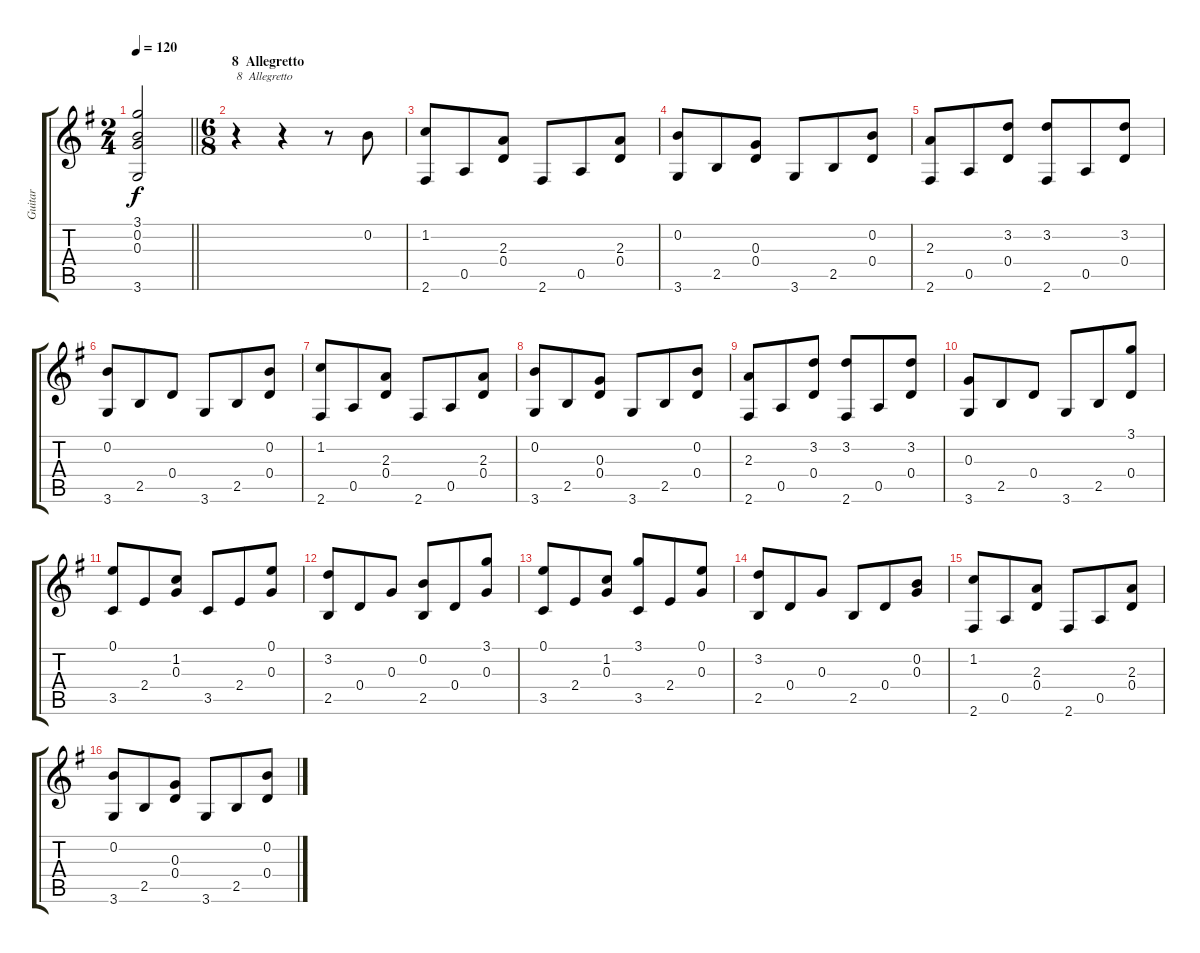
\track ("Guitar" "Guitar") {instrument acousticguitarnylon}
\staff {score tabs}
\tuning (E4 B3 G3 D3 A2 E2) {hide}
\ts (2 4)
\tempo 120
\clef g2
\barLineRight lightlight
\ks g
(3.1 0.2 0.3 3.6).2{dy f} |
\ts (6 8)
\section ("" "8  Allegretto")
r.4{txt "8  Allegretto"} r.4 r.8 0.2.8 |
(1.2 2.6).8 0.5.8 (2.3 0.4).8 2.6.8 0.5.8 (2.3 0.4).8 |
(0.2 3.6).8 2.5.8 (0.3 0.4).8 3.6.8 2.5.8 (0.2 0.4).8 |
(2.3 2.6).8 0.5.8 (3.2 0.4).8 (3.2 2.6).8 0.5.8 (3.2 0.4).8 |
(0.2 3.6).8 2.5.8 0.4.8 3.6.8 2.5.8 (0.2 0.4).8 |
(1.2 2.6).8 0.5.8 (2.3 0.4).8 2.6.8 0.5.8 (2.3 0.4).8 |
(0.2 3.6).8 2.5.8 (0.3 0.4).8 3.6.8 2.5.8 (0.2 0.4).8 |
(2.3 2.6).8 0.5.8 (3.2 0.4).8 (3.2 2.6).8 0.5.8 (3.2 0.4).8 |
(0.3 3.6).8 2.5.8 0.4.8 3.6.8 2.5.8 (3.1 0.4).8 |
(0.1 3.5).8 2.4.8 (1.2 0.3).8 3.5.8 2.4.8 (0.1 0.3).8 |
(3.2 2.5).8 0.4.8 0.3.8 (0.2 2.5).8 0.4.8 (3.1 0.3).8 |
(0.1 3.5).8 2.4.8 (1.2 0.3).8 (3.1 3.5).8 2.4.8 (0.1 0.3).8 |
(3.2 2.5).8 0.4.8 0.3.8 2.5.8 0.4.8 (0.2 0.3).8 |
(1.2 2.6).8 0.5.8 (2.3 0.4).8 2.6.8 0.5.8 (2.3 0.4).8 |
(0.2 3.6).8 2.5.8 (0.3 0.4).8 3.6.8 2.5.8 (0.2 0.4).8
